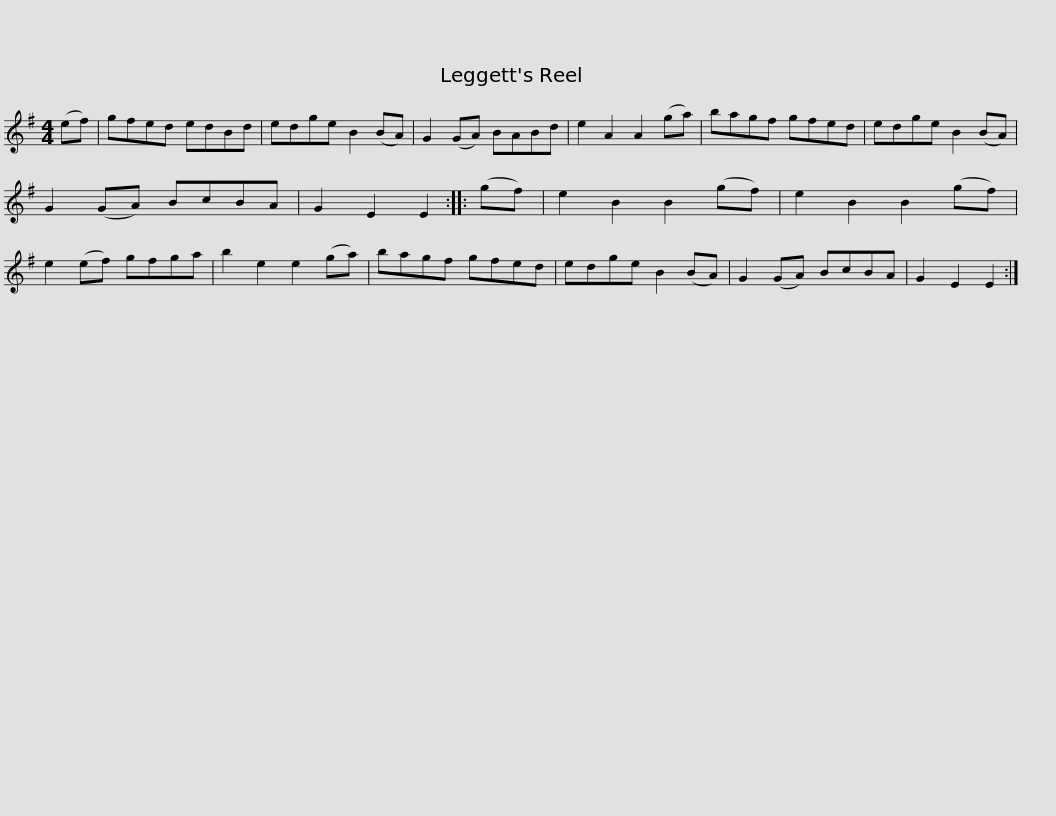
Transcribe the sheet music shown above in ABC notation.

X:1
L:1/8
M:4/4
I:linebreak $
K:Emin
V:1 treble
V:1
 (ef) | gfed edBd | edge B2 (BA) | G2 (GA) BABd | e2 A2 A2 (ga) | %5
 bagf gfed | edge B2 (BA) |$ G2 (GA) BcBA | G2 E2 E2 :: (gf) | %10
 e2 B2 B2 (gf) | e2 B2 B2 (gf) | e2 (ef) gfga | b2 e2 e2 (ga) | bagf gfed |$ %15
 edge B2 (BA) | G2 (GA) BcBA | G2 E2 E2 :| %18
